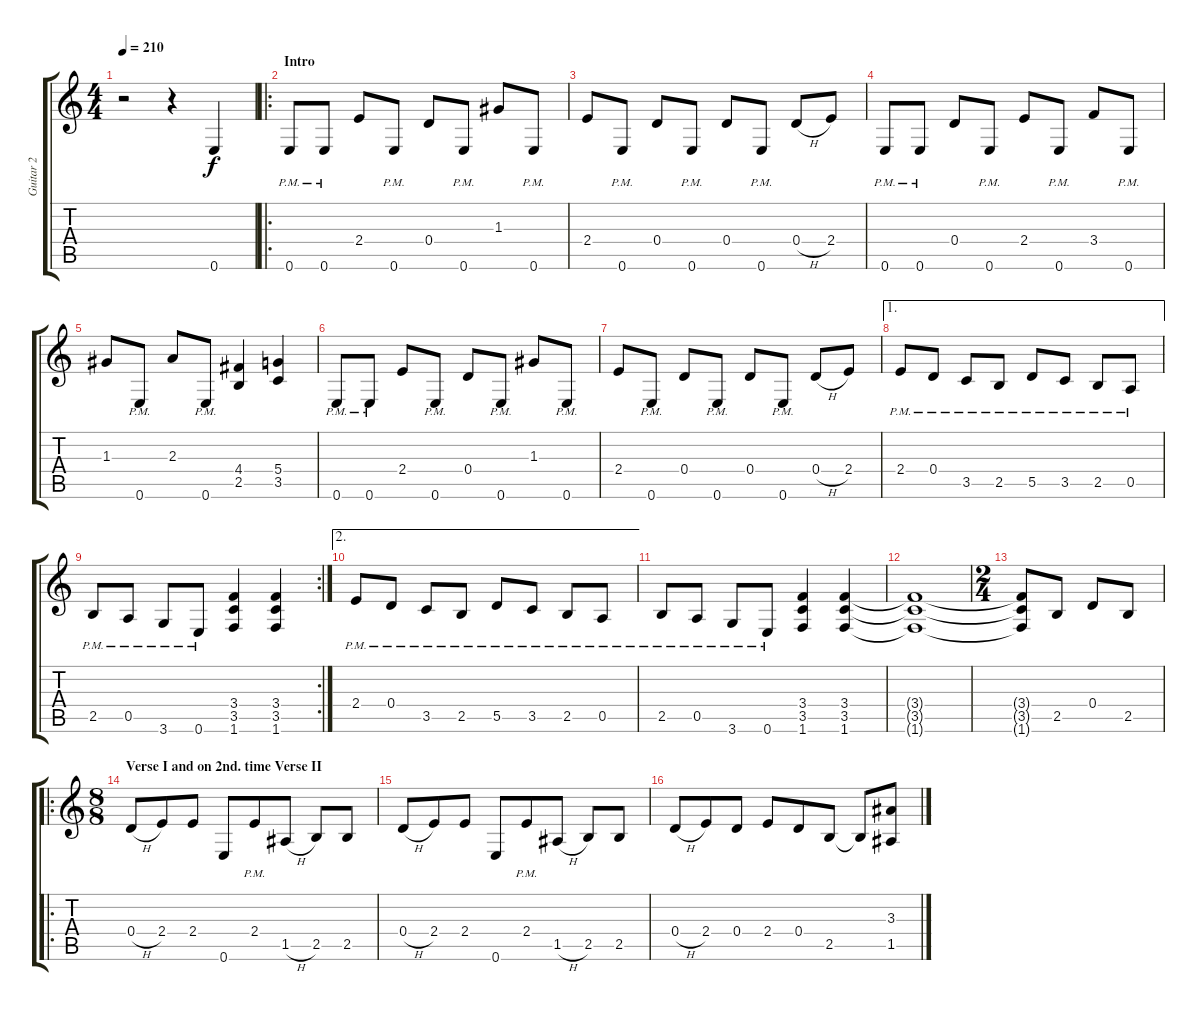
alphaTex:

\track ("Guitar 2" "Guitar 2") {instrument overdrivenguitar}
\staff {score tabs}
\tuning (E4 B3 G3 D3 A2 E2) {hide}
\ts (4 4)
\tempo 210
\clef g2
\ks c
r.2{dy f instrument overdrivenguitar} r.4 0.6.4 |
\ro
\section ("" "Intro")
0.6{pm}.8 0.6{pm}.8 2.4.8 0.6{pm}.8 0.4.8 0.6{pm}.8 1.3.8 0.6{pm}.8 |
2.4.8 0.6{pm}.8 0.4.8 0.6{pm}.8 0.4.8 0.6{pm}.8 0.4{h}.8 2.4.8 |
0.6{pm}.8 0.6{pm}.8 0.4.8 0.6{pm}.8 2.4.8 0.6{pm}.8 3.4.8 0.6{pm}.8 |
1.3.8 0.6{pm}.8 2.3.8 0.6{pm}.8 (4.4 2.5).4 (5.4 3.5).4 |
0.6{pm}.8 0.6{pm}.8 2.4.8 0.6{pm}.8 0.4.8 0.6{pm}.8 1.3.8 0.6{pm}.8 |
2.4.8 0.6{pm}.8 0.4.8 0.6{pm}.8 0.4.8 0.6{pm}.8 0.4{h}.8 2.4.8 |
\ae 1
2.4{pm}.8 0.4{pm}.8 3.5{pm}.8 2.5{pm}.8 5.5{pm}.8 3.5{pm}.8 2.5{pm}.8 0.5{pm}.8 |
\rc 2
2.5{pm}.8 0.5{pm}.8 3.6{pm}.8 0.6{pm}.8 (3.4 3.5 1.6).4 (3.4 3.5 1.6).4 |
\ae 2
2.4{pm}.8 0.4{pm}.8 3.5{pm}.8 2.5{pm}.8 5.5{pm}.8 3.5{pm}.8 2.5{pm}.8 0.5{pm}.8 |
2.5{pm}.8 0.5{pm}.8 3.6{pm}.8 0.6{pm}.8 (3.4 3.5 1.6).4 (3.4 3.5 1.6).4 |
(3.4{t} 3.5{t} 1.6{t}).1 |
\ts (2 4)
(3.4{t} 3.5{t} 1.6{t}).8 2.5.8 0.4.8 2.5.8 |
\ro
\ts (8 8)
\section ("" "Verse I and on 2nd. time Verse II")
0.4{h}.8 2.4.8 2.4.8 0.6.8 2.4{pm}.8 1.5{h}.8 2.5.8 2.5.8 |
0.4{h}.8 2.4.8 2.4.8 0.6.8 2.4{pm}.8 1.5{h}.8 2.5.8 2.5.8 |
0.4{h}.8 2.4.8 0.4.8 2.4.8 0.4.8 2.5.8 2.5{t}.8 (3.3 1.5).8
